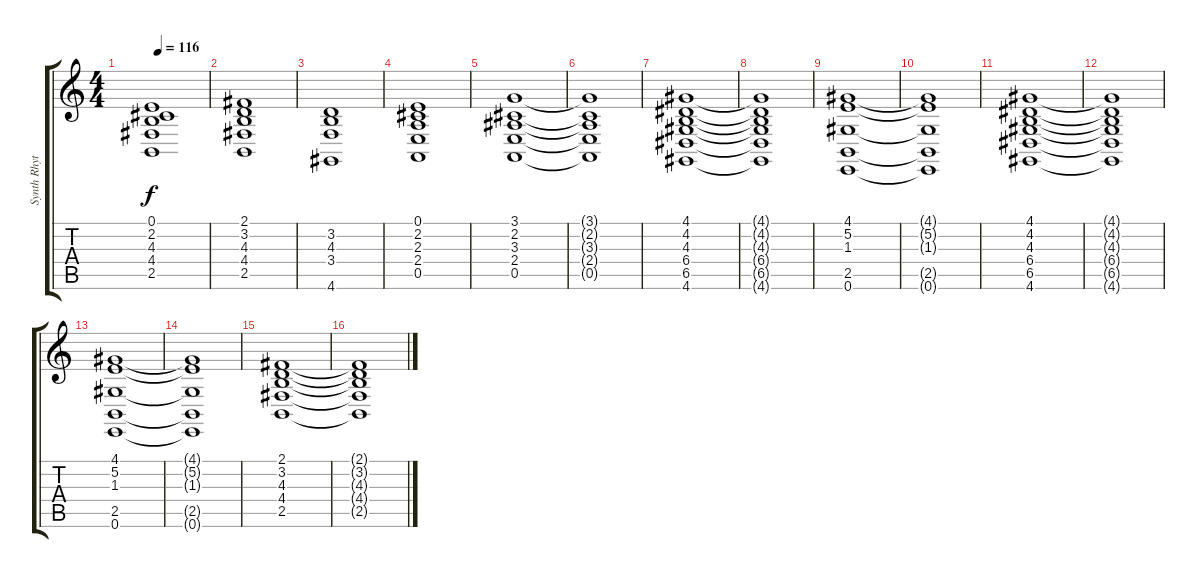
\track ("Synth Rhythm" "Synth Rhyt") {instrument stringensemble1}
\staff {score tabs}
\tuning (E4 B3 G3 D3 A2 E2) {hide}
\ts (4 4)
\tempo 116
\clef g2
\ks c
(0.1 2.2 4.3 4.4 2.5).1{dy f} |
(2.1 3.2 4.3 4.4 2.5).1 |
(3.2 4.3 3.4 4.6).1 |
(0.1 2.2 2.3 2.4 0.5).1 |
(3.1 2.2 3.3 2.4 0.5).1 |
(3.1{t} 2.2{t} 3.3{t} 2.4{t} 0.5{t}).1 |
(4.1 4.2 4.3 6.4 6.5 4.6).1 |
(4.1{t} 4.2{t} 4.3{t} 6.4{t} 6.5{t} 4.6{t}).1 |
(4.1 5.2 1.3 2.5 0.6).1 |
(4.1{t} 5.2{t} 1.3{t} 2.5{t} 0.6{t}).1 |
(4.1 4.2 4.3 6.4 6.5 4.6).1 |
(4.1{t} 4.2{t} 4.3{t} 6.4{t} 6.5{t} 4.6{t}).1 |
(4.1 5.2 1.3 2.5 0.6).1 |
(4.1{t} 5.2{t} 1.3{t} 2.5{t} 0.6{t}).1 |
(2.1 3.2 4.3 4.4 2.5).1 |
(2.1{t} 3.2{t} 4.3{t} 4.4{t} 2.5{t}).1
